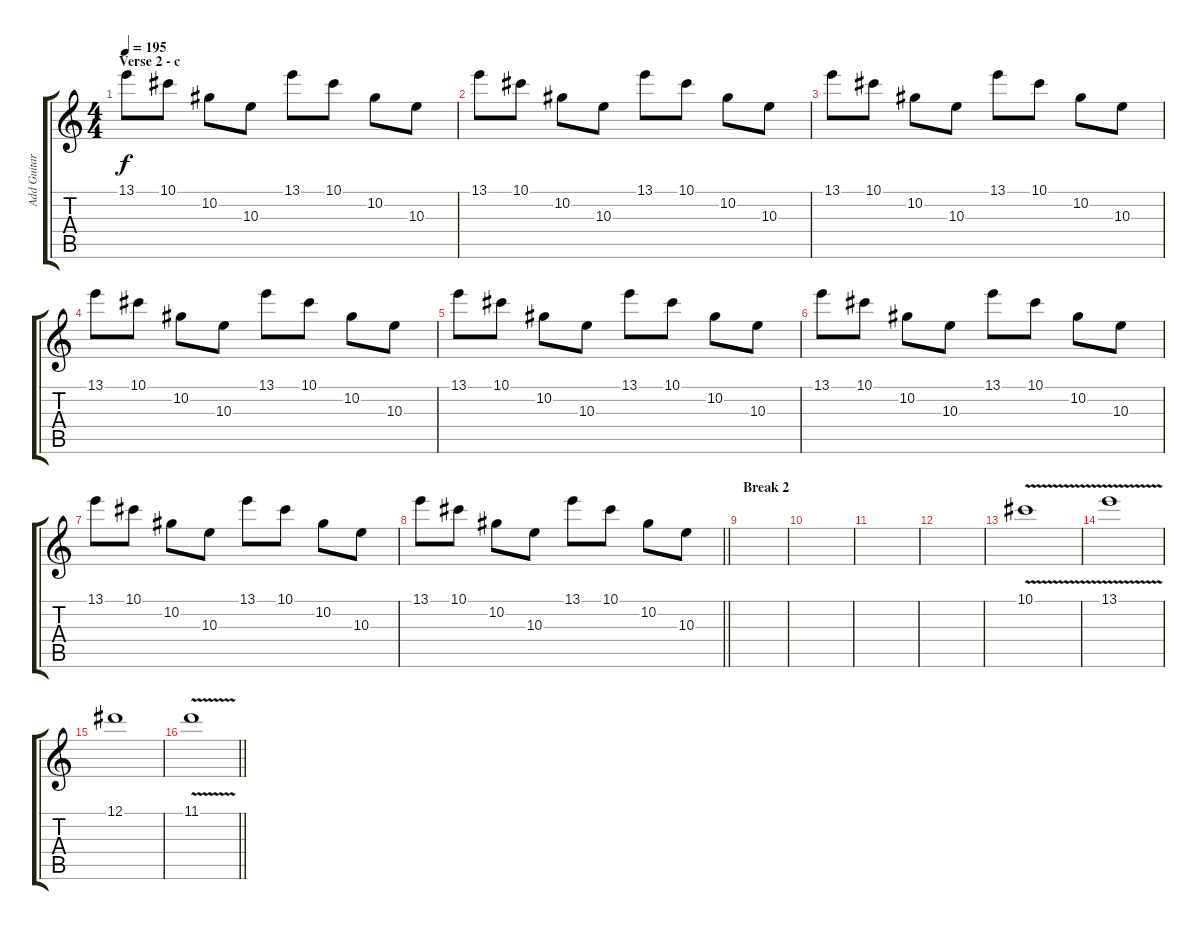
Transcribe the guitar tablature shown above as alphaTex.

\track ("Add Guitars" "Add Guitar") {instrument overdrivenguitar}
\staff {score tabs}
\tuning (Eb4 Bb3 Gb3 Db3 Ab2 Eb2) {hide}
\ts (4 4)
\section ("" "Verse 2 - c")
\tempo 195
\clef g2
\ks c
13.1.8{dy f} 10.1.8 10.2.8 10.3.8 13.1.8 10.1.8 10.2.8 10.3.8 |
13.1.8 10.1.8 10.2.8 10.3.8 13.1.8 10.1.8 10.2.8 10.3.8 |
13.1.8 10.1.8 10.2.8 10.3.8 13.1.8 10.1.8 10.2.8 10.3.8 |
13.1.8 10.1.8 10.2.8 10.3.8 13.1.8 10.1.8 10.2.8 10.3.8 |
13.1.8 10.1.8 10.2.8 10.3.8 13.1.8 10.1.8 10.2.8 10.3.8 |
13.1.8 10.1.8 10.2.8 10.3.8 13.1.8 10.1.8 10.2.8 10.3.8 |
13.1.8 10.1.8 10.2.8 10.3.8 13.1.8 10.1.8 10.2.8 10.3.8 |
\barLineRight lightlight
13.1.8 10.1.8 10.2.8 10.3.8 13.1.8 10.1.8 10.2.8 10.3.8 |
\section ("" "Break 2")
|
|
|
|
10.1{v}.1 |
13.1{v}.1 |
12.1.1 |
\barLineRight lightlight
11.1{v}.1
